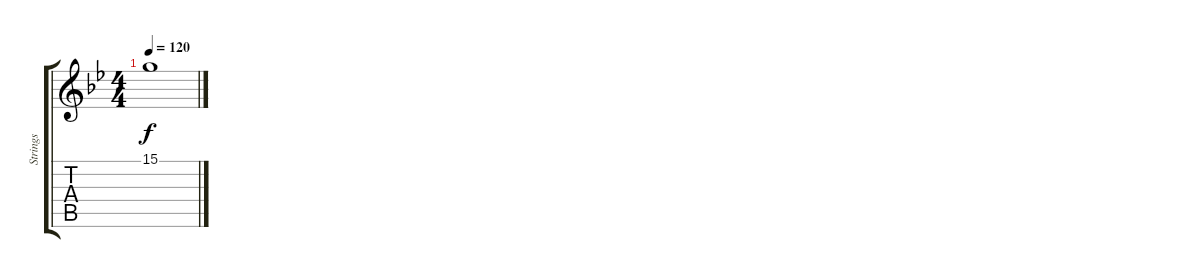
\track ("Strings" "Strings") {instrument synthstrings1}
\staff {score tabs}
\tuning (E4 B3 G3 D3 A2 E2) {hide}
\ts (4 4)
\tempo 120
\clef g2
\ks bb
15.1{t}.1{dy f}
